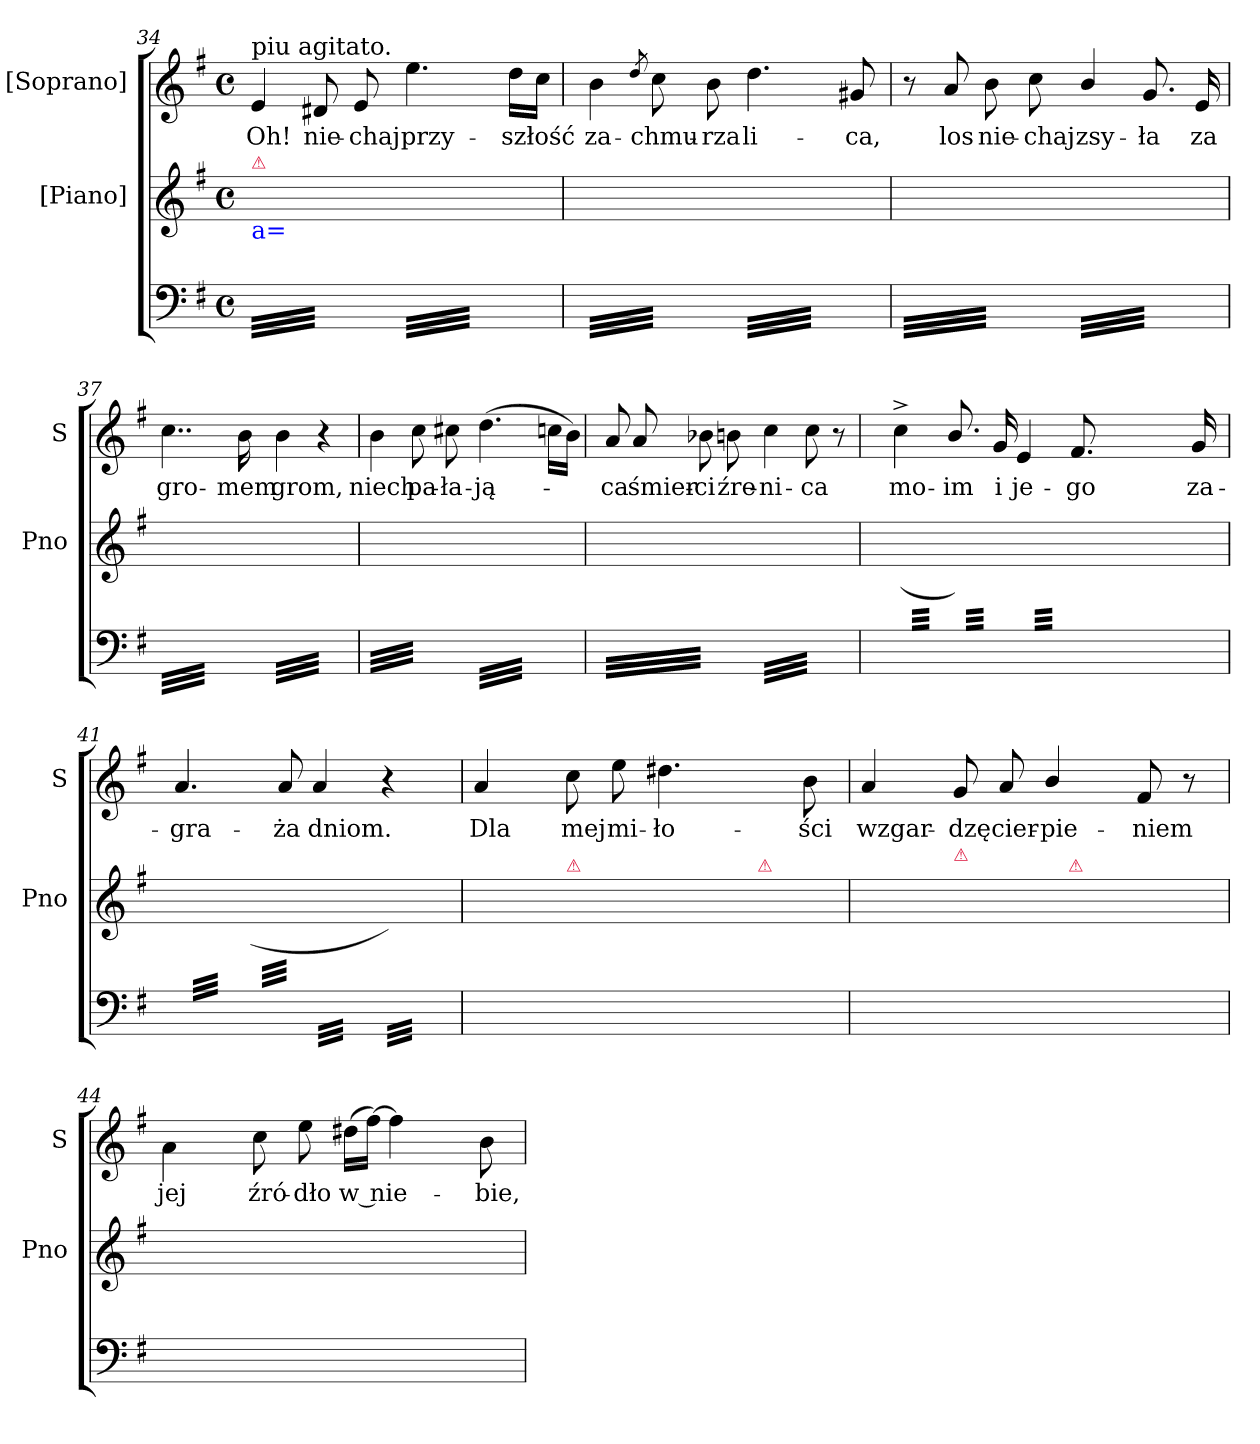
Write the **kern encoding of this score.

**kern	**kern	**kern	**text
*part3	*part2	*part1	*part1
*staff3	*staff2	*staff1	*staff1
*	*I"[Piano]	*I"[Soprano]	*
*	*I'Pno	*I'S	*
*clefF4	*clefG2	*clefG2	*
*k[f#]	*k[f#]	*k[f#]	*
*M4/4	*M4/4	*M4/4	*
*met(c)	*met(c)	*met(c)	*
=34	=34	=34	=34
!	!	!LO:TX:a:t=piu agitato.	!
!	!LO:TX:a:color=crimson:t=⚠	!	!
!	!LO:TX:b:color=blue:t=a=	!	!
!LO:TX:a:color=crimson:t=⚠	!	!	!
*tremolo	*	*	*
32Eyy\ 32Gyy\LLL	4ryy	4e/	Oh!
32A#\yy	.	.	.
32Eyy\ 32Gyy\	.	.	.
32A#\yy	.	.	.
32Eyy\ 32Gyy\	.	.	.
32A#\yy	.	.	.
32Eyy\ 32Gyy\	.	.	.
32A#\yy	.	.	.
32Eyy\ 32Gyy\	4eyy^</ 4gyy^</	8d#X/	nie-
32A#\yy	.	.	.
32Eyy\ 32Gyy\	.	.	.
32A#\yy	.	.	.
32Eyy\ 32Gyy\	.	8e/	-chaj
32A#\yy	.	.	.
32Eyy\ 32Gyy\	.	.	.
32A#\yyJJJ	.	.	.
32Eyy\ 32Gyy\LLL	4ryy	4.ee\	przy-
32B\yy	.	.	.
32Eyy\ 32Gyy\	.	.	.
32B\yy	.	.	.
32Eyy\ 32Gyy\	.	.	.
32B\yy	.	.	.
32Eyy\ 32Gyy\	.	.	.
32B\yy	.	.	.
32Eyy\ 32Gyy\	4eyy^</ 4gyy^</	.	.
32B\yy	.	.	.
32Eyy\ 32Gyy\	.	.	.
32B\yy	.	.	.
32Eyy\ 32Gyy\	.	16dd\LL	-szłość
32B\yy	.	.	.
32Eyy\ 32Gyy\	.	16cc\JJ	.
32B\yyJJJ	.	.	.
=35	=35	=35	=35
32Eyy\ 32F#yy\LLL	4ryy	4b\	za-
32A\yy	.	.	.
32Eyy\ 32F#yy\	.	.	.
32A\yy	.	.	.
32Eyy\ 32F#yy\	.	.	.
32A\yy	.	.	.
32Eyy\ 32F#yy\	.	.	.
32A\yy	.	.	.
.	.	8qdd/	.
32Eyy\ 32F#yy\	4d#Xyy^</ 4f#yy^</	8cc\	-chmu-
32A\yy	.	.	.
32Eyy\ 32F#yy\	.	.	.
32A\yy	.	.	.
32Eyy\ 32F#yy\	.	8b\	-rza
32A\yy	.	.	.
32Eyy\ 32F#yy\	.	.	.
32A\yyJJJ	.	.	.
32Eyy\ 32G#Xyy\LLL	4ryy	4.dd\	li-
32B\yy	.	.	.
32Eyy\ 32G#Xyy\	.	.	.
32B\yy	.	.	.
32Eyy\ 32G#Xyy\	.	.	.
32B\yy	.	.	.
32Eyy\ 32G#Xyy\	.	.	.
32B\yy	.	.	.
32Eyy\ 32G#Xyy\	4dnyy^</ 4byy^</	.	.
32B\yy	.	.	.
32Eyy\ 32G#Xyy\	.	.	.
32B\yy	.	.	.
32Eyy\ 32G#Xyy\	.	8g#X/	-ca,
32B\yy	.	.	.
32Eyy\ 32G#Xyy\	.	.	.
32B\yyJJJ	.	.	.
=36	=36	=36	=36
32Eyy\ 32Ayy\LLL	4ryy	8r	.
32c\yy	.	.	.
32Eyy\ 32Ayy\	.	.	.
32c\yy	.	.	.
32Eyy\ 32Ayy\	.	8a/	los
32c\yy	.	.	.
32Eyy\ 32Ayy\	.	.	.
32c\yy	.	.	.
32Eyy\ 32Ayy\	4e^</yy	8b\	nie-
32c\yy	.	.	.
32Eyy\ 32Ayy\	.	.	.
32c\yy	.	.	.
32Eyy\ 32Ayy\	.	8cc\	-chaj
32c\yy	.	.	.
32Eyy\ 32Ayy\	.	.	.
32c\yyJJJ	.	.	.
32Eyy\ 32Gyy\LLL	4ryy	4b/	zsy-
32B\yy	.	.	.
32Eyy\ 32Gyy\	.	.	.
32B\yy	.	.	.
32Eyy\ 32Gyy\	.	.	.
32B\yy	.	.	.
32Eyy\ 32Gyy\	.	.	.
32B\yy	.	.	.
32Eyy\ 32Gyy\	4eyy^</ 4gyy^</	8.g/	-ła
32B\yy	.	.	.
32Eyy\ 32Gyy\	.	.	.
32B\yy	.	.	.
32Eyy\ 32Gyy\	.	.	.
32B\yy	.	.	.
32Eyy\ 32Gyy\	.	16e/	za
32B\yyJJJ	.	.	.
=37	=37	=37	=37
32Cyy\ 32Gyy\LLL	4ryy	4..cc\	gro-
32c\yy	.	.	.
32Cyy\ 32Gyy\	.	.	.
32c\yy	.	.	.
32Cyy\ 32Gyy\	.	.	.
32c\yy	.	.	.
32Cyy\ 32Gyy\	.	.	.
32c\yy	.	.	.
32Cyy\ 32Gyy\	4eyy^</ 4gyy^</	.	.
32c\yy	.	.	.
32Cyy\ 32Gyy\	.	.	.
32c\yy	.	.	.
32Cyy\ 32Gyy\	.	.	.
32c\yy	.	.	.
32Cyy\ 32Gyy\	.	16b\	-mem
32c\yyJJJ	.	.	.
32Eyy\ 32Gyy\LLL	4ryy	4b\	grom,
32B\yy	.	.	.
32Eyy\ 32Gyy\	.	.	.
32B\yy	.	.	.
32Eyy\ 32Gyy\	.	.	.
32B\yy	.	.	.
32Eyy\ 32Gyy\	.	.	.
32B\yy	.	.	.
32Eyy\ 32Gyy\	4eyy^</ 4gyy^</	4r	.
32B\yy	.	.	.
32Eyy\ 32Gyy\	.	.	.
32B\yy	.	.	.
32Eyy\ 32Gyy\	.	.	.
32B\yy	.	.	.
32Eyy\ 32Gyy\	.	.	.
32B\yyJJJ	.	.	.
=38	=38	=38	=38
32G\yyLLL	4ryy	4b\	niech
32B\yy	.	.	.
32G\yy	.	.	.
32B\yy	.	.	.
32G\yy	.	.	.
32B\yy	.	.	.
32G\yy	.	.	.
32B\yy	.	.	.
32G\yy	4dyy^</ 4gyy^</ 4byy^</	8cc\	pa-
32B\yy	.	.	.
32G\yy	.	.	.
32B\yy	.	.	.
32G\yy	.	8cc#X\	-ła-
32B\yy	.	.	.
32G\yy	.	.	.
32B\yyJJJ	.	.	.
32D\yyLLL	4ryy	(>4.dd\	-ją-
32A\yy	.	.	.
32D\yy	.	.	.
32A\yy	.	.	.
32D\yy	.	.	.
32A\yy	.	.	.
32D\yy	.	.	.
32A\yy	.	.	.
32D\yy	4dyy^</ 4f#yy^</ 4ayy^</	.	.
32A\yy	.	.	.
32D\yy	.	.	.
32A\yy	.	.	.
32D\yy	.	16ccn\LL	.
32A\yy	.	.	.
32D\yy	.	16b\JJ)	.
32A\yyJJJ	.	.	.
=39	=39	=39	=39
32Fn\yyLLL	4ryy	8a/	-ca
32A\yy	.	.	.
32Fn\yy	.	.	.
32A\yy	.	.	.
32Fn\yy	.	8a/	śmier-
32A\yy	.	.	.
32Fn\yy	.	.	.
32A\yy	.	.	.
32Fn\yy	4cyy^</ 4fnyy^</ 4gyy^</	8b-X\	-ci
32A\yy	.	.	.
32Fn\yy	.	.	.
32A\yy	.	.	.
32Fn\yy	.	8bn\	źre-
32A\yy	.	.	.
32Fn\yy	.	.	.
32A\yyJJJ	.	.	.
32E\yyLLL	4ryy	4cc\	-ni-
32G\yy	.	.	.
32E\yy	.	.	.
32G\yy	.	.	.
32E\yy	.	.	.
32G\yy	.	.	.
32E\yy	.	.	.
32G\yy	.	.	.
32E\yy	4cyy^</ 4eyy^</ 4gyy^</	8cc\	-ca
32G\yy	.	.	.
32E\yy	.	.	.
32G\yy	.	.	.
32E\yy	.	8r	.
32G\yy	.	.	.
32E\yy	.	.	.
32G\yyJJJ	.	.	.
=40	=40	=40	=40
32AA/yyLLL	(>4cyy^</ 4d#Xyy^</ 4f#yy^</	4cc^>\	mo-
32E/yy	.	.	.
32AA/yy	.	.	.
32E/yy	.	.	.
32AA/yy	.	.	.
32E/yy	.	.	.
32AA/yy	.	.	.
32E/yyJJJ	.	.	.
32GG/yyLLL	4Byy/ 4eyy/)	8.b/	-im
32E/yy	.	.	.
32GG/yy	.	.	.
32E/yy	.	.	.
32GG/yy	.	.	.
32E/yy	.	.	.
32GG/yy	.	16g/	i
32E/yyJJJ	.	.	.
(<32C^/yyLLL	(>4d#/yy	4e/	je-
32E/yy	.	.	.
32C^/yy	.	.	.
32E/yy	.	.	.
32C^/yy	.	.	.
32E/yy	.	.	.
32C^/yy	.	.	.
32E/yyJJJ	.	.	.
*Xtremolo	*	*	*
32BB/LLLyy	8.d#Xyy/ 8.f#yy/L	8.f#/	-go
32E/yy	.	.	.
32BB/yy	.	.	.
32E/yy	.	.	.
32BB-X/yy	.	.	.
32E/yy	.	.	.
32BB-/yy	16dnyy/ 16gyy/Jk	16g/	za-
32E/JJJyy)	.	.	.
=41	=41	=41	=41
*	*^	*	*
*tremolo	*	*	*	*
32AA/yyLLL	4c#Xyy/ 4ayy/)	2ryy	4.a/	-gra-
32E/yy	.	.	.	.
32AA/yy	.	.	.	.
32E/yy	.	.	.	.
32AA/yy	.	.	.	.
32E/yy	.	.	.	.
32AA/yy	.	.	.	.
32E/yyJJJ	.	.	.	.
32AA/yyLLL	(4c#yy/ [4ayy/	.	.	.
32E#X/yy	.	.	.	.
32AA/yy	.	.	.	.
32E#X/yy	.	.	.	.
32AA/yy	.	.	8a/	-ża
32E#X/yy	.	.	.	.
32AA/yy	.	.	.	.
32E#X/yyJJJ	.	.	.	.
32D\yyLLL	(>4a/yy]	2d\yy)	4a/	dniom.
32F#\yy	.	.	.	.
32D\yy	.	.	.	.
32F#\yy	.	.	.	.
32D\yy	.	.	.	.
32F#\yy	.	.	.	.
32D\yy	.	.	.	.
32F#\yyJJJ	.	.	.	.
32D\yyLLL	8.f#/Lyy)	.	4r	.
32A\yy	.	.	.	.
32D\yy	.	.	.	.
32A\yy	.	.	.	.
32D\yy	.	.	.	.
32A\yy	.	.	.	.
32D\yy	16a/Jkyy	.	.	.
32A\yyJJJ	.	.	.	.
*Xtremolo	*	*	*	*
*	*v	*v	*	*
=42	=42	=42	=42
2C\yy	16ryy	4a/	Dla
.	.	.	.
.	(<16E/LLyy	.	.
.	.	.	.
.	16A/yy	.	.
.	16c/JJyy	.	.
!	!LO:TX:a:color=crimson:t=⚠	!	!
.	16e\LLyy	8cc\	mej
.	16c/yy	.	.
.	16A/yy	8ee\	mi-
.	16E/JJyy)	.	.
2BB\yy	16ryy	4.dd#X\	-ło-
.	(<16F#/LLyy	.	.
.	16A/yy	.	.
.	16B/JJyy	.	.
!	!LO:TX:a:color=crimson:t=⚠	!	!
.	16d#X\LLyy	.	.
.	16B/yy	.	.
.	16A/yy	8b\	-ści
.	16F#/JJyy)	.	.
=43	=43	=43	=43
2E\yy	16ryy	4a/	wzgar-
.	(<16A/LLyy	.	.
.	16c/yy	.	.
.	16e\JJyy	.	.
!	!LO:TX:a:color=crimson:t=⚠	!	!
.	16a\LLyy	8g/	-dzę
.	16e\yy	.	.
.	16c/yy	8a/	cier-
.	16A/JJyy)	.	.
2D#X\yy	16ryy	4b/	-pie-
!	!LO:TX:a:color=crimson:t=⚠	!	!
.	(>16B/LLyy	.	.
.	16f#\yy	.	.
.	16a\JJyy	.	.
.	16b\LLyy	8f#/	-niem
.	16a\yy	.	.
.	16f#\yy	8r	.
.	16B/JJyy)	.	.
=44	=44	=44	=44
(>4F#\yy	16ryy	4a\	jej
.	(<16c/LLyy	.	.
.	16e/yy	.	.
.	16a/JJyy	.	.
4E\yy	16cc/LLyy	8cc\	źró-
.	16a/yy	.	.
.	16e/yy	8ee\	-dło
.	16c/JJyy)	.	.
2BB/yy)	16ryy	(>16dd#X\LL	w nie-
.	(<16B/LLyy	[16ff#\JJ)	.
.	16f#/yy	4ff#\]	.
.	16a/JJyy	.	.
.	16b/LLyy	.	.
.	16a/yy	.	.
.	16f#/yy	8b\	-bie,
.	16B/JJyy)	.	.
=	=	=	=
*-	*-	*-	*-
